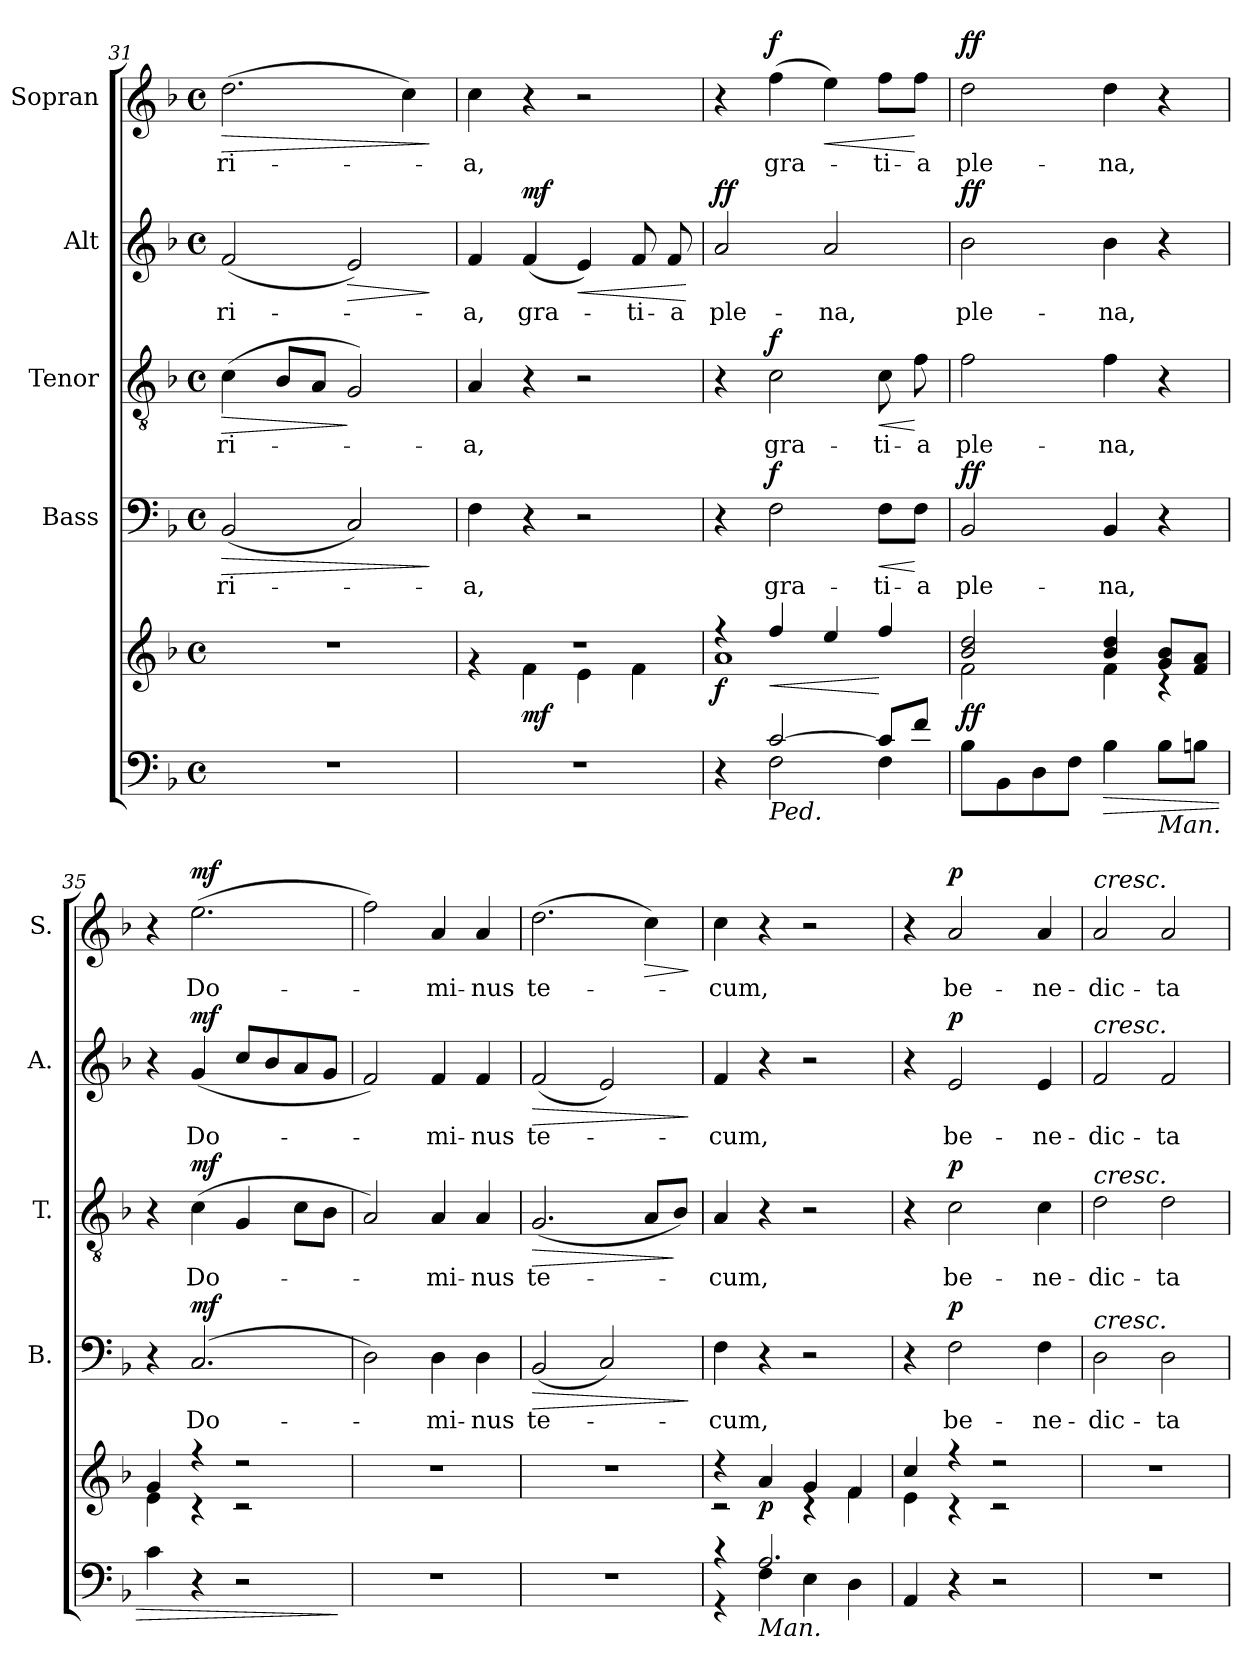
**kern	**kern	**dynam	**kern	**text	**dynam	**kern	**text	**dynam	**kern	**text	**dynam	**kern	**text	**dynam
*part5	*part5	*part5	*part4	*part4	*part4	*part3	*part3	*part3	*part2	*part2	*part2	*part1	*part1	*part1
*staff6	*staff5	*staff5/6	*staff4	*staff4	*staff4	*staff3	*staff3	*staff3	*staff2	*staff2	*staff2	*staff1	*staff1	*staff1
*	*	*	*I"Bass	*	*	*I"Tenor	*	*	*I"Alt	*	*	*I"Sopran	*	*
*	*	*	*I'B.	*	*	*I'T.	*	*	*I'A.	*	*	*I'S.	*	*
*clefF4	*clefG2	*	*clefF4	*	*	*clefGv2	*	*	*clefG2	*	*	*clefG2	*	*
*k[b-]	*k[b-]	*	*k[b-]	*	*	*k[b-]	*	*	*k[b-]	*	*	*k[b-]	*	*
*F:	*F:	*	*F:	*	*	*F:	*	*	*F:	*	*	*F:	*	*
*M4/4	*M4/4	*	*M4/4	*	*	*M4/4	*	*	*M4/4	*	*	*M4/4	*	*
*met(c)	*met(c)	*	*met(c)	*	*	*met(c)	*	*	*met(c)	*	*	*met(c)	*	*
=31	=31	=31	=31	=31	=31	=31	=31	=31	=31	=31	=31	=31	=31	=31
!	!	!	!	!LO:LY:b	!LO:HP:b	!	!LO:LY:b	!LO:HP:b	!	!LO:LY:b	!	!	!LO:LY:b	!LO:HP:b
1r	1r	.	(<2BB-/	-ri-	>	(>4c\	-ri-	>	(<2f/	-ri-	.	(>2.dd\	-ri-	>
.	.	.	.	.	.	8B-/L	.	.	.	.	.	.	.	.
.	.	.	.	.	.	8A/J	.	.	.	.	.	.	.	.
!	!	!	!	!	!	!	!	!	!	!	!LO:HP:b	!	!	!
.	.	.	2C/)	.	.	2G/)	.	]	2e/)	.	>	.	.	.
.	.	.	.	.	.	.	.	.	.	.	.	4cc\)	.	.
.	.	.	.	.	]	.	.	.	.	.	]	.	.	]
!!LO:PB:g=z
=32	=32	=32	=32	=32	=32	=32	=32	=32	=32	=32	=32	=32	=32	=32
*	*^	*	*	*	*	*	*	*	*	*	*	*	*	*
!	!	!	!	!	!LO:LY:b	!	!	!LO:LY:b	!	!	!LO:LY:b	!	!	!LO:LY:b	!
1r	1rdd	4rf	.	4F\	-a,	.	4A/	-a,	.	4f/	-a,	.	4cc\	-a,	.
!	!	!	!LO:DY:b	!	!	!	!	!	!	!	!LO:LY:b	!LO:DY:a	!	!	!
.	.	4f\	mf	4r	.	.	4r	.	.	(<4f/	gra-	mf	4r	.	.
!	!	!	!	!	!	!	!	!	!	!	!	!LO:HP:b	!	!	!
.	.	4e\	.	2r	.	.	2r	.	.	4e/)	.	<	2r	.	.
!	!	!	!	!	!	!	!	!	!	!	!LO:LY:b	!	!	!	!
.	.	4f\	.	.	.	.	.	.	.	8f/	-ti-	.	.	.	.
!	!	!	!	!	!	!	!	!	!	!	!LO:LY:b	!	!	!	!
.	.	.	.	.	.	.	.	.	.	8f/	-a	.	.	.	.
*	*v	*v	*	*	*	*	*	*	*	*	*	*	*	*	*
.	.	.	.	.	.	.	.	.	.	.	[	.	.	.
=33	=33	=33	=33	=33	=33	=33	=33	=33	=33	=33	=33	=33	=33	=33
*^	*^	*	*	*	*	*	*	*	*	*	*	*	*	*
!	!	!	!	!LO:DY:b	!	!	!	!	!	!	!	!LO:LY:b	!LO:DY:a	!	!	!
4r	4ryy	4rff	1a	f	4r	.	.	4r	.	.	2a/	ple-	ff	4r	.	.
!LO:TX:b:i:t=Ped.	!	!	!	!	!	!	!	!	!	!	!	!	!	!	!	!
!	!	!	!	!LO:HP:b	!	!LO:LY:b	!LO:DY:a	!	!LO:LY:b	!LO:DY:a	!	!	!	!	!LO:LY:b	!LO:DY:a
[>2c/	2F\	4ff/	.	<	2F\	gra-	f	2c\	gra-	f	.	.	.	(>4ff\	gra-	f
!	!	!	!	!	!	!	!	!	!	!	!	!LO:LY:b	!	!	!	!LO:HP:b
.	.	4ee/	.	.	.	.	.	.	.	.	2a/	-na,	.	4ee\)	.	<
!	!	!	!	!	!	!LO:LY:b	!LO:HP:b	!	!LO:LY:b	!LO:HP:b	!	!	!	!	!LO:LY:b	!
8c/L]	4F\	4ff/	.	[	8F\L	-ti-	<	8c\	-ti-	<	.	.	.	8ff\L	-ti-	.
!	!	!	!	!	!	!LO:LY:b	!	!	!LO:LY:b	!	!	!	!	!	!LO:LY:b	!
8f/J	.	.	.	.	8F\J	-a	[	8f\	-a	[	.	.	.	8ff\J	-a	[
*v	*v	*	*	*	*	*	*	*	*	*	*	*	*	*	*	*
=34	=34	=34	=34	=34	=34	=34	=34	=34	=34	=34	=34	=34	=34	=34	=34
!	!	!	!LO:DY:b	!	!LO:LY:b	!LO:DY:a	!	!LO:LY:b	!	!	!LO:LY:b	!LO:DY:a	!	!LO:LY:b	!LO:DY:a
8B-\L	2b-/ 2dd/	2f\	ff	2BB-/	ple-	ff	2f\	ple-	.	2b-\	ple-	ff	2dd\	ple-	ff
8BB-\	.	.	.	.	.	.	.	.	.	.	.	.	.	.	.
8D\	.	.	.	.	.	.	.	.	.	.	.	.	.	.	.
8F\J	.	.	.	.	.	.	.	.	.	.	.	.	.	.	.
!	!	!	!LO:HP:b=2	!	!LO:LY:b	!	!	!LO:LY:b	!	!	!LO:LY:b	!	!	!LO:LY:b	!
4B-\	4b-/ 4dd/	4f\	>	4BB-/	-na,	.	4f\	-na,	.	4b-\	-na,	.	4dd\	-na,	.
!LO:TX:b:i:t=Man.	!	!	!	!	!	!	!	!	!	!	!	!	!	!	!
8B-\L	8g/ 8b-/L	4rB	.	4r	.	.	4r	.	.	4r	.	.	4r	.	.
8Bn\J	8f/ 8a/J	.	.	.	.	.	.	.	.	.	.	.	.	.	.
=35	=35	=35	=35	=35	=35	=35	=35	=35	=35	=35	=35	=35	=35	=35	=35
4c\	4g/	4e\	.	4r	.	.	4r	.	.	4r	.	.	4r	.	.
!	!	!	!	!	!LO:LY:b	!LO:DY:a	!	!LO:LY:b	!LO:DY:a	!	!LO:LY:b	!LO:DY:a	!	!LO:LY:b	!LO:DY:a
4r	4r	4r	.	(2.C/	Do-	mf	(>4c\	Do-	mf	(<4g/	Do-	mf	(>2.ee\	Do-	mf
2r	2r	2r	.	.	.	.	4G/	.	.	8cc/L	.	.	.	.	.
.	.	.	.	.	.	.	.	.	.	8b-/	.	.	.	.	.
.	.	.	.	.	.	.	8c\L	.	.	8a/	.	.	.	.	.
.	.	.	.	.	.	.	8B-\J	.	.	8g/J	.	.	.	.	.
*	*v	*v	*	*	*	*	*	*	*	*	*	*	*	*	*
.	.	]	.	.	.	.	.	.	.	.	.	.	.	.
=36	=36	=36	=36	=36	=36	=36	=36	=36	=36	=36	=36	=36	=36	=36
1r	1r	.	2D\)	.	.	2A/)	.	.	2f/)	.	.	2ff\)	.	.
!	!	!	!	!LO:LY:b	!	!	!LO:LY:b	!	!	!LO:LY:b	!	!	!LO:LY:b	!
.	.	.	4D\	-mi-	.	4A/	-mi-	.	4f/	-mi-	.	4a/	-mi-	.
!	!	!	!	!LO:LY:b	!	!	!LO:LY:b	!	!	!LO:LY:b	!	!	!LO:LY:b	!
.	.	.	4D\	-nus	.	4A/	-nus	.	4f/	-nus	.	4a/	-nus	.
!!LO:LB:g=z
=37	=37	=37	=37	=37	=37	=37	=37	=37	=37	=37	=37	=37	=37	=37
!	!	!	!	!LO:LY:b	!LO:HP:b	!	!LO:LY:b	!LO:HP:b	!	!LO:LY:b	!LO:HP:b	!	!LO:LY:b	!
1r	1r	.	(<2BB-/	te-	>	(<2.G/	te-	>	(<2f/	te-	>	(>2.dd\	te-	.
.	.	.	2C/)	.	.	.	.	.	2e/)	.	.	.	.	.
!	!	!	!	!	!	!	!	!	!	!	!	!	!	!LO:HP:b
.	.	.	.	.	.	8A/L	.	.	.	.	.	4cc\)	.	>
.	.	.	.	.	.	8B-/J)	.	]	.	.	.	.	.	.
.	.	.	.	.	]	.	.	.	.	.	]	.	.	]
=38	=38	=38	=38	=38	=38	=38	=38	=38	=38	=38	=38	=38	=38	=38
*^	*^	*	*	*	*	*	*	*	*	*	*	*	*	*
!	!	!	!	!	!	!LO:LY:b	!	!	!LO:LY:b	!	!	!LO:LY:b	!	!	!LO:LY:b	!
4r	4r	4rcc	2rd	.	4F\	-cum,	.	4A/	-cum,	.	4f/	-cum,	.	4cc\	-cum,	.
!LO:TX:b:i:t=Man.	!	!	!	!	!	!	!	!	!	!	!	!	!	!	!	!
!	!	!	!	!LO:DY:b	!	!	!	!	!	!	!	!	!	!	!	!
2.A/	4F\	4a/	.	p	4r	.	.	4r	.	.	4r	.	.	4r	.	.
.	4E\	4g/	4rB	.	2r	.	.	2r	.	.	2r	.	.	2r	.	.
.	4D\	4f/	4f\	.	.	.	.	.	.	.	.	.	.	.	.	.
*v	*v	*	*	*	*	*	*	*	*	*	*	*	*	*	*	*
=39	=39	=39	=39	=39	=39	=39	=39	=39	=39	=39	=39	=39	=39	=39	=39
4AA/	4cc/	4e\	.	4r	.	.	4r	.	.	4r	.	.	4r	.	.
!	!	!	!	!	!LO:LY:b	!LO:DY:a	!	!LO:LY:b	!LO:DY:a	!	!LO:LY:b	!LO:DY:a	!	!LO:LY:b	!LO:DY:a
4r	4r	4r	.	2F\	be-	p	2c\	be-	p	2e/	be-	p	2a/	be-	p
2r	2r	2r	.	.	.	.	.	.	.	.	.	.	.	.	.
!	!	!	!	!	!LO:LY:b	!	!	!LO:LY:b	!	!	!LO:LY:b	!	!	!LO:LY:b	!
.	.	.	.	4F\	-ne-	.	4c\	-ne-	.	4e/	-ne-	.	4a/	-ne-	.
*	*v	*v	*	*	*	*	*	*	*	*	*	*	*	*	*
=40	=40	=40	=40	=40	=40	=40	=40	=40	=40	=40	=40	=40	=40	=40
!	!	!	!	!	!	!	!	!	!	!	!	!LO:TX:a:i:t=cresc.	!	!
!	!	!	!	!	!	!	!	!	!LO:TX:a:i:t=cresc.	!	!	!	!	!
!	!	!	!	!	!	!LO:TX:a:i:t=cresc.	!	!	!	!	!	!	!	!
!	!	!	!LO:TX:a:i:t=cresc.	!	!	!	!	!	!	!	!	!	!	!
!	!	!	!	!LO:LY:b	!	!	!LO:LY:b	!	!	!LO:LY:b	!	!	!LO:LY:b	!
1r	1r	.	2D\	-dic-	.	2d\	-dic-	.	2f/	-dic-	.	2a/	-dic-	.
!	!	!	!	!LO:LY:b	!	!	!LO:LY:b	!	!	!LO:LY:b	!	!	!LO:LY:b	!
.	.	.	2D\	-ta	.	2d\	-ta	.	2f/	-ta	.	2a/	-ta	.
=	=	=	=	=	=	=	=	=	=	=	=	=	=	=
*-	*-	*-	*-	*-	*-	*-	*-	*-	*-	*-	*-	*-	*-	*-
